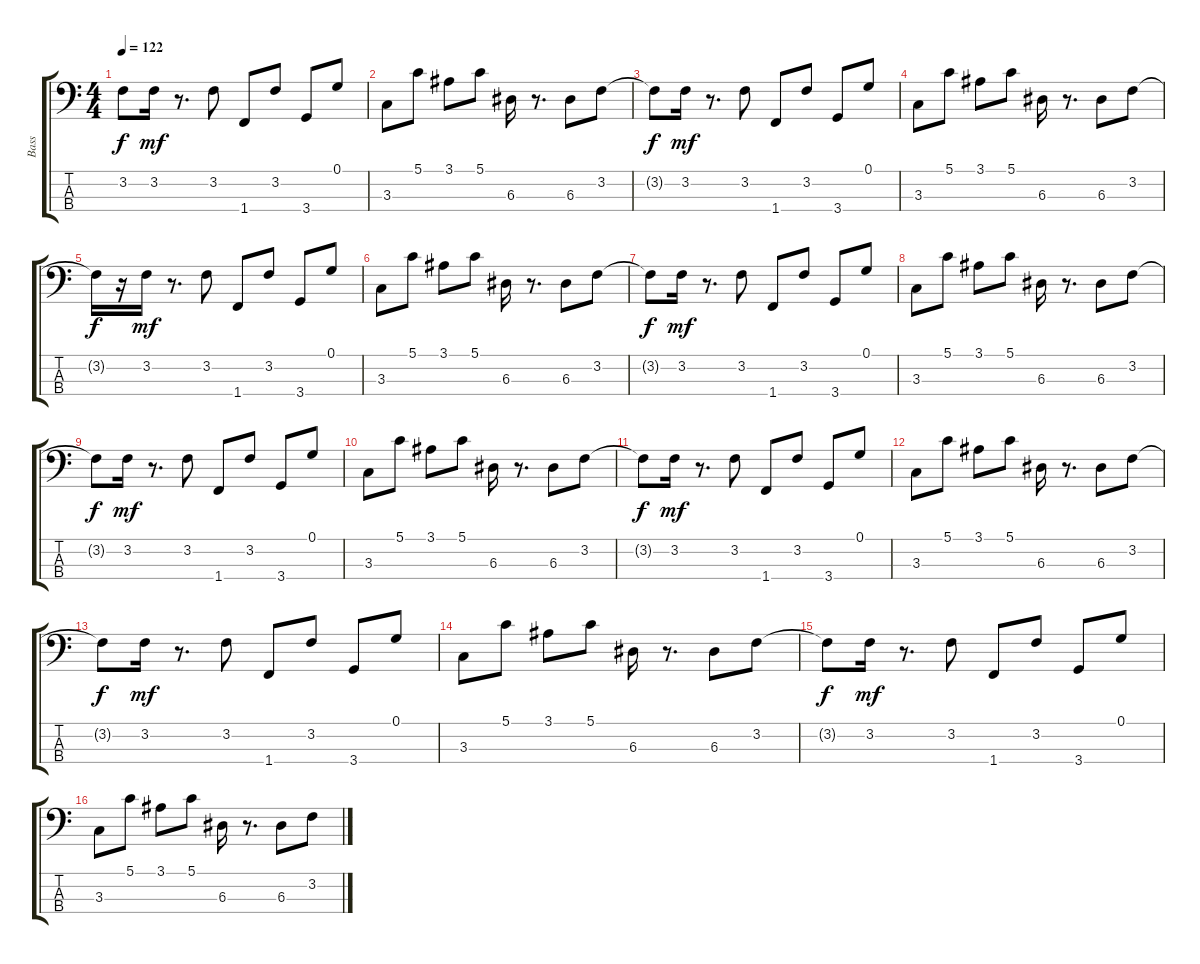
\track ("Bass" "Bass") {instrument acousticguitarsteel}
\staff {score tabs}
\tuning (G2 D2 A1 E1) {hide}
\ts (4 4)
\tempo 122
\clef f4
\ks c
3.2{t}.8{dy f} 3.2.16{dy mf} r.8{d} 3.2.8 1.4.8 3.2.8 3.4.8 0.1.8 |
3.3.8 5.1.8 3.1.8 5.1.8 6.3.16 r.8{d} 6.3.8 3.2.8 |
3.2{t}.8{dy f} 3.2.16{dy mf} r.8{d} 3.2.8 1.4.8 3.2.8 3.4.8 0.1.8 |
3.3.8 5.1.8 3.1.8 5.1.8 6.3.16 r.8{d} 6.3.8 3.2.8 |
3.2{t}.16{dy f} r.16 3.2.16{dy mf} r.8{d} 3.2.8 1.4.8 3.2.8 3.4.8 0.1.8 |
3.3.8 5.1.8 3.1.8 5.1.8 6.3.16 r.8{d} 6.3.8 3.2.8 |
3.2{t}.8{dy f} 3.2.16{dy mf} r.8{d} 3.2.8 1.4.8 3.2.8 3.4.8 0.1.8 |
3.3.8 5.1.8 3.1.8 5.1.8 6.3.16 r.8{d} 6.3.8 3.2.8 |
3.2{t}.8{dy f} 3.2.16{dy mf} r.8{d} 3.2.8 1.4.8 3.2.8 3.4.8 0.1.8 |
3.3.8 5.1.8 3.1.8 5.1.8 6.3.16 r.8{d} 6.3.8 3.2.8 |
3.2{t}.8{dy f} 3.2.16{dy mf} r.8{d} 3.2.8 1.4.8 3.2.8 3.4.8 0.1.8 |
3.3.8 5.1.8 3.1.8 5.1.8 6.3.16 r.8{d} 6.3.8 3.2.8 |
3.2{t}.8{dy f} 3.2.16{dy mf} r.8{d} 3.2.8 1.4.8 3.2.8 3.4.8 0.1.8 |
3.3.8 5.1.8 3.1.8 5.1.8 6.3.16 r.8{d} 6.3.8 3.2.8 |
3.2{t}.8{dy f} 3.2.16{dy mf} r.8{d} 3.2.8 1.4.8 3.2.8 3.4.8 0.1.8 |
3.3.8 5.1.8 3.1.8 5.1.8 6.3.16 r.8{d} 6.3.8 3.2.8
